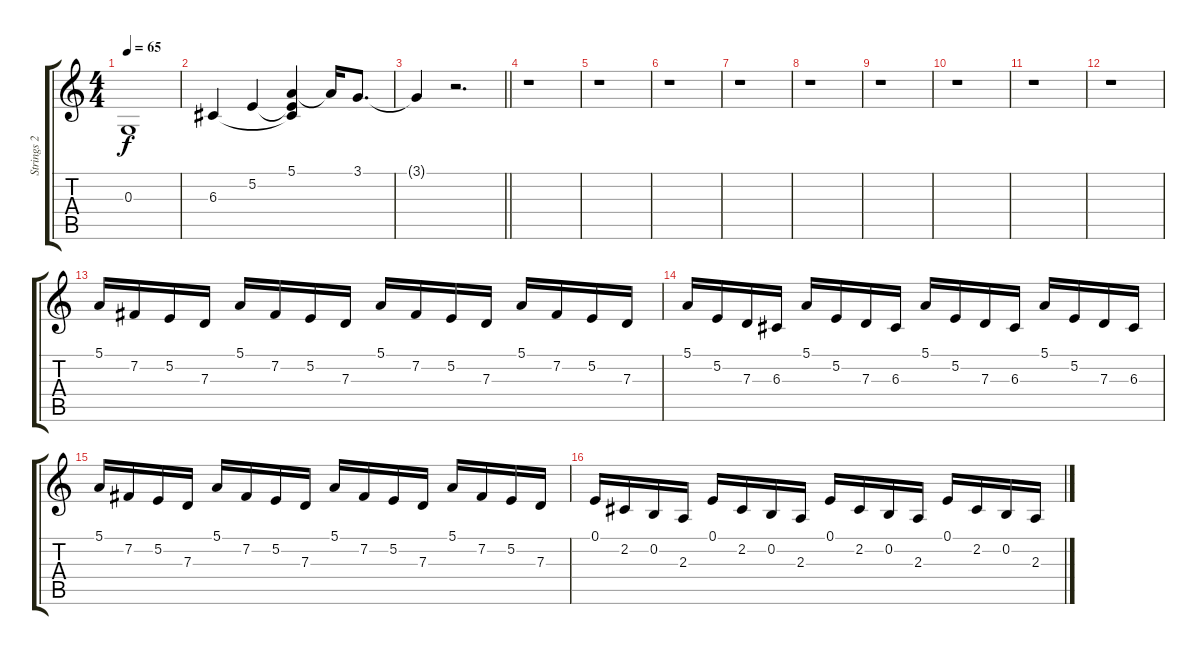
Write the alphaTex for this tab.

\track ("Strings 2" "Strings 2") {instrument stringensemble1}
\staff {score tabs}
\tuning (E4 B3 G3 D3 A2 E2) {hide}
\ts (4 4)
\tempo 65
\clef g2
\ks c
0.3{t}.1{dy f} |
6.3.4 5.2.4 (5.1 5.2{t} 6.3{t}).4 5.1{t}.16 3.1.8{d} |
\barLineRight lightlight
3.1{t}.4 r.2{d} |
r.1 |
r.1 |
r.1 |
r.1 |
r.1 |
r.1 |
r.1 |
r.1 |
r.1 |
5.1.16 7.2.16 5.2.16 7.3.16 5.1.16 7.2.16 5.2.16 7.3.16 5.1.16 7.2.16 5.2.16 7.3.16 5.1.16 7.2.16 5.2.16 7.3.16 |
5.1.16 5.2.16 7.3.16 6.3.16 5.1.16 5.2.16 7.3.16 6.3.16 5.1.16 5.2.16 7.3.16 6.3.16 5.1.16 5.2.16 7.3.16 6.3.16 |
5.1.16 7.2.16 5.2.16 7.3.16 5.1.16 7.2.16 5.2.16 7.3.16 5.1.16 7.2.16 5.2.16 7.3.16 5.1.16 7.2.16 5.2.16 7.3.16 |
0.1.16 2.2.16 0.2.16 2.3.16 0.1.16 2.2.16 0.2.16 2.3.16 0.1.16 2.2.16 0.2.16 2.3.16 0.1.16 2.2.16 0.2.16 2.3.16
